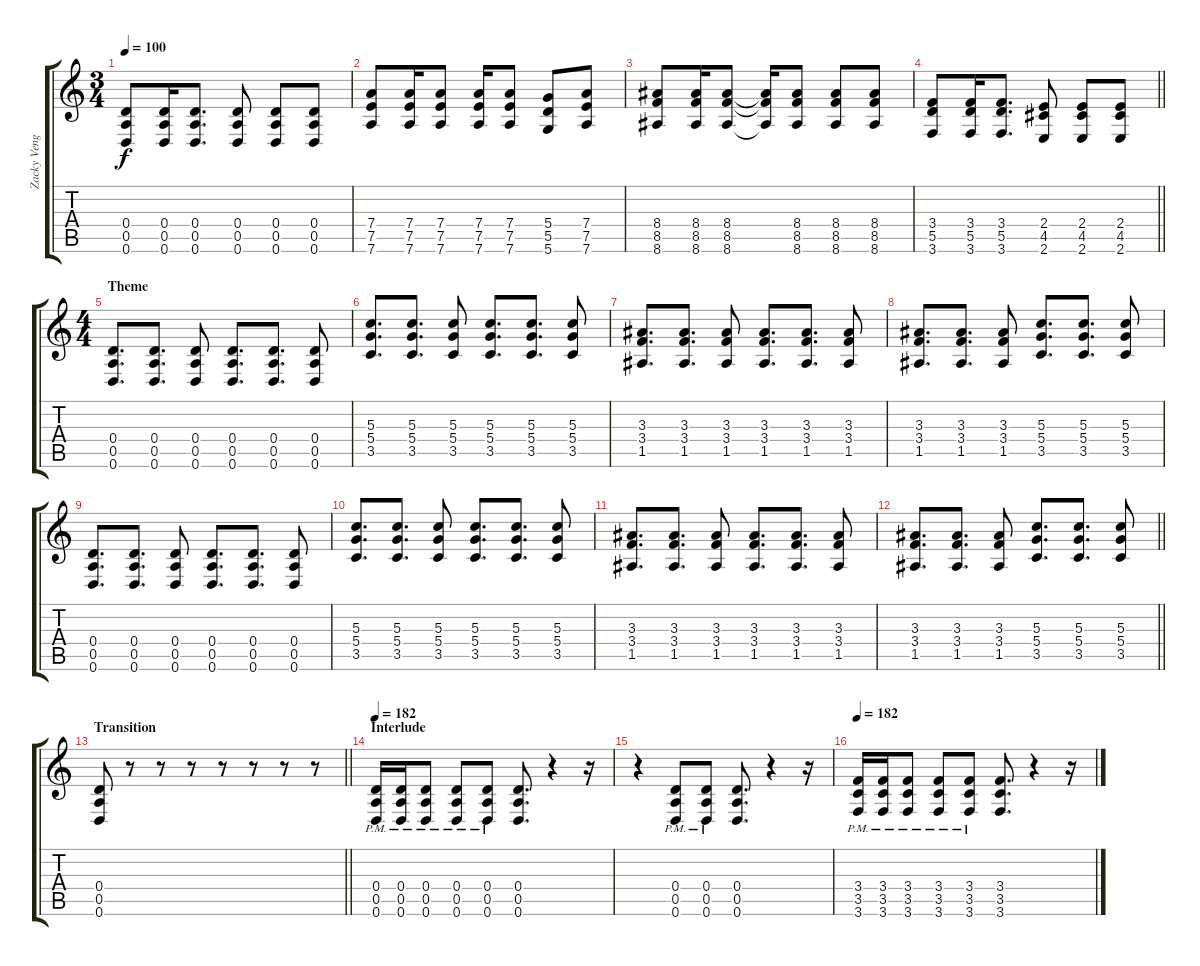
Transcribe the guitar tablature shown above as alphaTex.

\track ("Zacky Vengeance Rhythm " "Zacky Veng") {instrument distortionguitar}
\staff {score tabs}
\tuning (E4 B3 G3 D3 A2 D2) {hide}
\ts (3 4)
\tempo 100
\clef g2
\ks c
(0.4 0.5 0.6).8{dy f} (0.4 0.5 0.6).16 (0.4 0.5 0.6).8{d} (0.4 0.5 0.6).8 (0.4 0.5 0.6).8 (0.4 0.5 0.6).8 |
(7.4 7.5 7.6).8 (7.4 7.5 7.6).16 (7.4 7.5 7.6).8 (7.4 7.5 7.6).16 (7.4 7.5 7.6).8 (5.4 5.5 5.6).8 (7.4 7.5 7.6).8 |
(8.4 8.5 8.6).8 (8.4 8.5 8.6).16 (8.4 8.5 8.6).8 (8.4{t} 8.5{t} 8.6{t}).16 (8.4 8.5 8.6).8 (8.4 8.5 8.6).8 (8.4 8.5 8.6).8 |
\barLineRight lightlight
(3.4 5.5 3.6).8 (3.4 5.5 3.6).16 (3.4 5.5 3.6).8{d} (2.4 4.5 2.6).8 (2.4 4.5 2.6).8 (2.4 4.5 2.6).8 |
\ts (4 4)
\section ("" "Theme")
(0.4 0.5 0.6).8{d volume 10} (0.4 0.5 0.6).8{d} (0.4 0.5 0.6).8 (0.4 0.5 0.6).8{d} (0.4 0.5 0.6).8{d} (0.4 0.5 0.6).8 |
(5.3 5.4 3.5).8{d} (5.3 5.4 3.5).8{d} (5.3 5.4 3.5).8 (5.3 5.4 3.5).8{d} (5.3 5.4 3.5).8{d} (5.3 5.4 3.5).8 |
(3.3 3.4 1.5).8{d} (3.3 3.4 1.5).8{d} (3.3 3.4 1.5).8 (3.3 3.4 1.5).8{d} (3.3 3.4 1.5).8{d} (3.3 3.4 1.5).8 |
(3.3 3.4 1.5).8{d} (3.3 3.4 1.5).8{d} (3.3 3.4 1.5).8 (5.3 5.4 3.5).8{d} (5.3 5.4 3.5).8{d} (5.3 5.4 3.5).8 |
(0.4 0.5 0.6).8{d} (0.4 0.5 0.6).8{d} (0.4 0.5 0.6).8 (0.4 0.5 0.6).8{d} (0.4 0.5 0.6).8{d} (0.4 0.5 0.6).8 |
(5.3 5.4 3.5).8{d} (5.3 5.4 3.5).8{d} (5.3 5.4 3.5).8 (5.3 5.4 3.5).8{d} (5.3 5.4 3.5).8{d} (5.3 5.4 3.5).8 |
(3.3 3.4 1.5).8{d} (3.3 3.4 1.5).8{d} (3.3 3.4 1.5).8 (3.3 3.4 1.5).8{d} (3.3 3.4 1.5).8{d} (3.3 3.4 1.5).8 |
\barLineRight lightlight
(3.3 3.4 1.5).8{d} (3.3 3.4 1.5).8{d} (3.3 3.4 1.5).8 (5.3 5.4 3.5).8{d} (5.3 5.4 3.5).8{d} (5.3 5.4 3.5).8 |
\section ("" "Transition")
\barLineRight lightlight
(0.4 0.5 0.6).8{volume 16} r.8 r.8 r.8 r.8 r.8 r.8 r.8 |
\section ("" "Interlude")
\tempo 182
(0.4{pm} 0.5{pm} 0.6{pm}).16 (0.4{pm} 0.5{pm} 0.6{pm}).16 (0.4{pm} 0.5{pm} 0.6{pm}).8 (0.4{pm} 0.5{pm} 0.6{pm}).8 (0.4{pm} 0.5{pm} 0.6{pm}).8 (0.4 0.5 0.6).8{d} r.4 r.16 |
r.4 (0.4{pm} 0.5{pm} 0.6{pm}).8 (0.4{pm} 0.5{pm} 0.6{pm}).8 (0.4 0.5 0.6).8{d} r.4 r.16 |
\tempo 182
(3.4{pm} 3.5{pm} 3.6{pm}).16 (3.4{pm} 3.5{pm} 3.6{pm}).16 (3.4{pm} 3.5{pm} 3.6{pm}).8 (3.4{pm} 3.5{pm} 3.6{pm}).8 (3.4{pm} 3.5{pm} 3.6{pm}).8 (3.4 3.5 3.6).8{d} r.4 r.16
